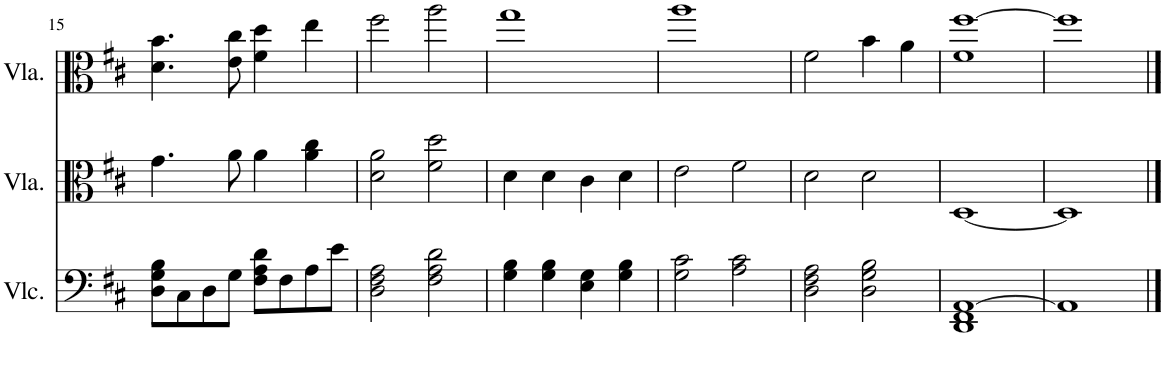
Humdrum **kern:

**kern	**kern	**kern
*part3	*part2	*part1
*staff3	*staff2	*staff1
*I"Violoncello	*I"Viola	*I"Viola
*I'Vlc.	*I'Vla.	*I'Vla.
!!LO:PB:g=z
*clefF4	*clefC3	*clefC3
*k[f#c#]	*k[f#c#]	*k[f#c#]
*M4/4	*M4/4	*M4/4
=15	=15	=15
8D\ 8G\ 8B\L	4.g\	4.d\ 4.b\
8C#\	.	.
8D\	.	.
8G\J	8a\	8e\ 8cc#\
8F#\ 8A\ 8d\L	4a\	4f#\ 4dd\
8F#\	.	.
8A\	4a\ 4cc#\	4ee\
8e\J	.	.
=16	=16	=16
2D\ 2F#\ 2A\	2d\ 2a\	2ff#\
2F#\ 2A\ 2d\	2f#\ 2dd\	2aa\
=17	=17	=17
4G\ 4B\	4d\	1gg
4G\ 4B\	4d\	.
4E\ 4G\	4c#\	.
4G\ 4B\	4d\	.
=18	=18	=18
2G\ 2c#\	2e\	1aa
2A\ 2c#\	2f#\	.
=19	=19	=19
2D\ 2F#\ 2A\	2d\	2f#\
2D\ 2G\ 2B\	2d\	4b\
.	.	4a\
=20	=20	=20
1DD 1FF# [1AA	[1D	1f# [1ff#
=21	=21	=21
1AA]	1D]	1ff#]
==	==	==
*-	*-	*-
